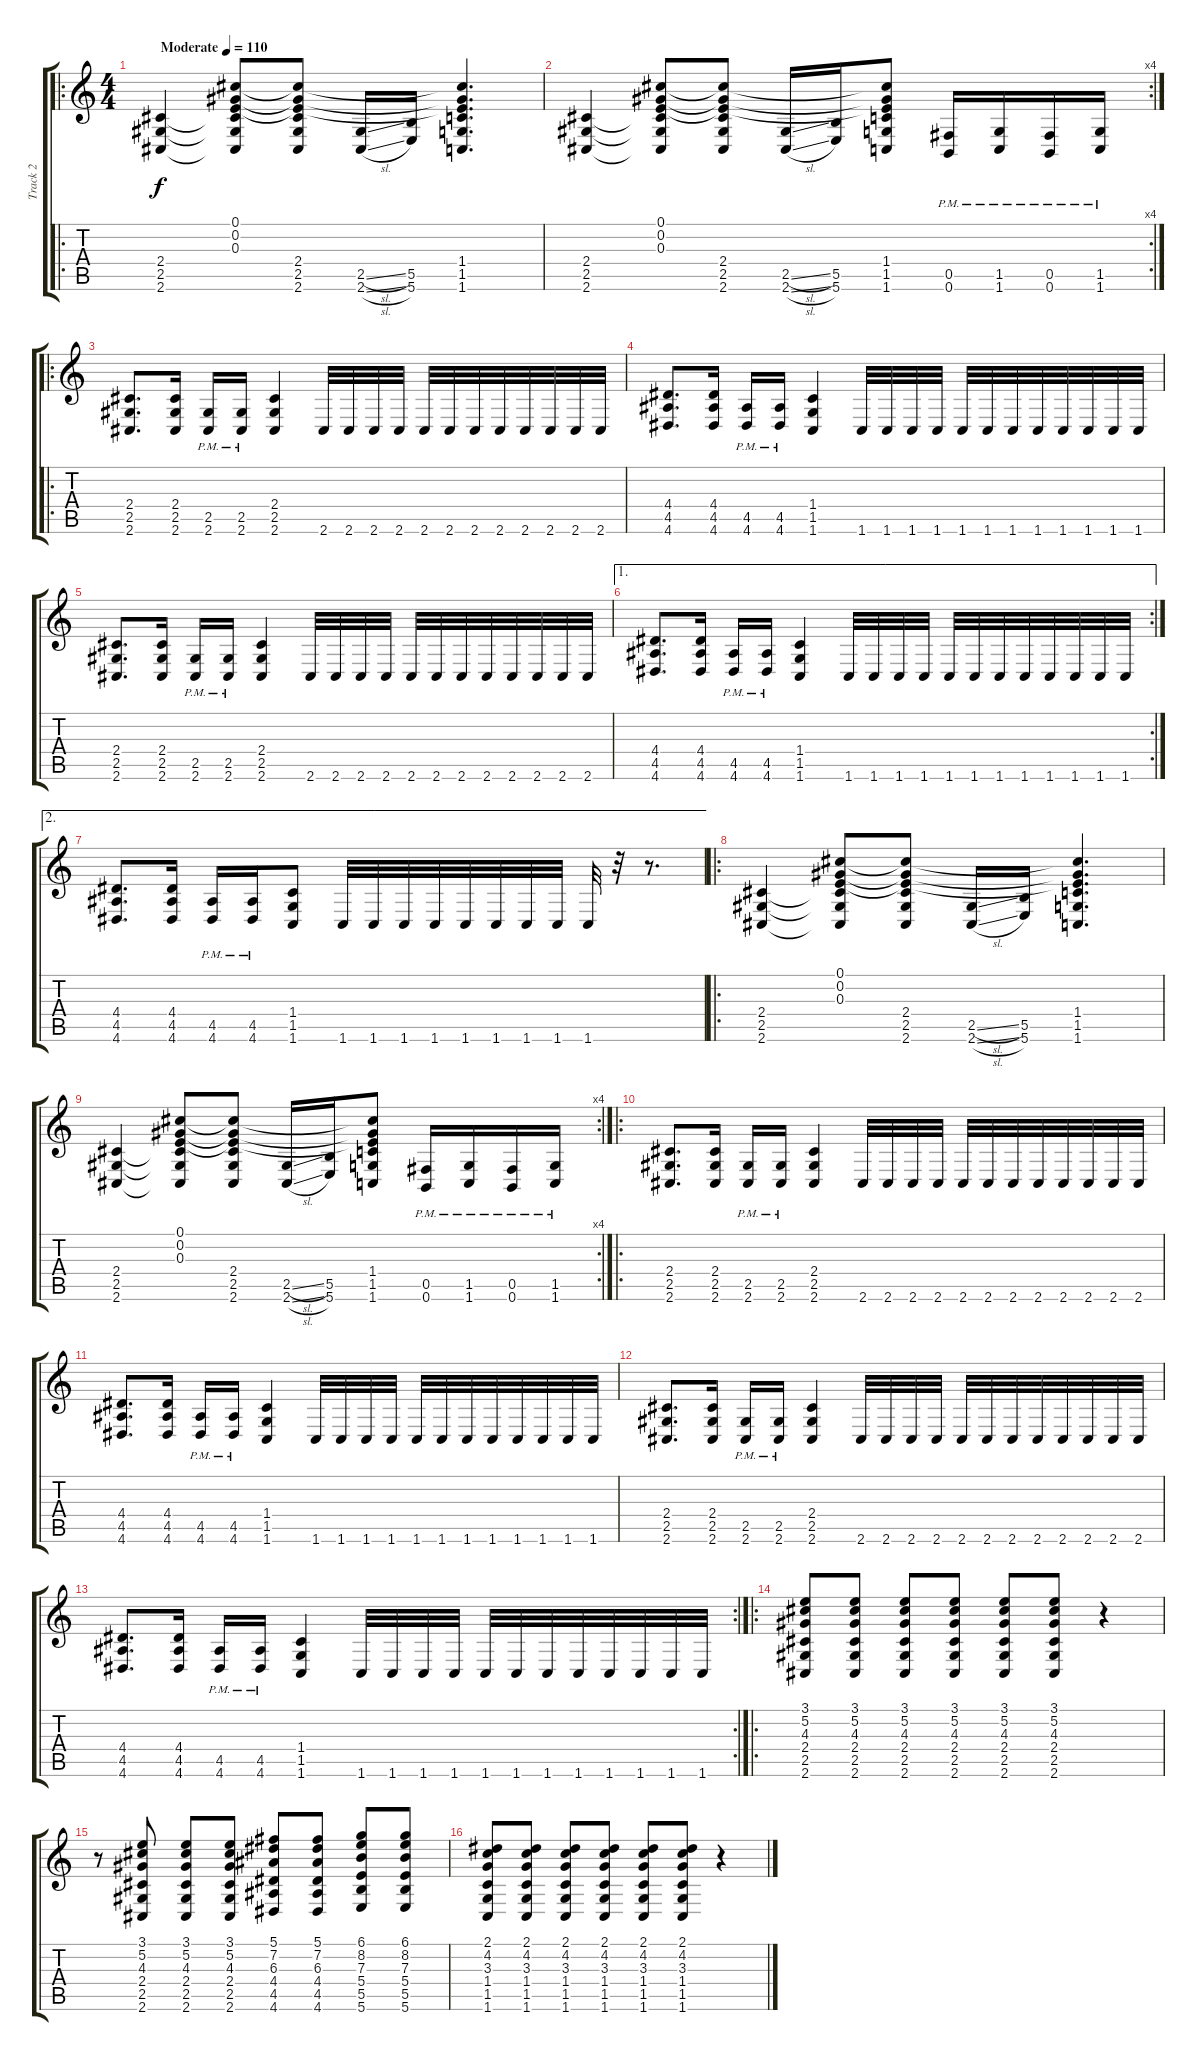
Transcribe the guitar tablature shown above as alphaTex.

\track ("Track 2" "Track 2") {instrument distortionguitar}
\staff {score tabs}
\tuning (Db4 Ab3 E3 B2 Gb2 B1) {hide}
\ro
\ts (4 4)
\tempo (110 "Moderate")
\clef g2
\ks c
(2.4 2.5 2.6).4{dy f instrument distortionguitar} (0.1 0.2 0.3 2.4{t} 2.5{t} 2.6{t}).8 (0.1{t} 0.2{t} 0.3{t} 2.4 2.5 2.6).8 (2.5{sl} 2.6{sl}).16 (5.5 5.6).16 (0.1{t} 0.2{t} 0.3{t} 1.4 1.5 1.6).4{d} |
\rc 4
(2.4 2.5 2.6).4 (0.1 0.2 0.3 2.4{t} 2.5{t} 2.6{t}).8 (0.1{t} 0.2{t} 0.3{t} 2.4 2.5 2.6).8 (2.5{sl} 2.6{sl}).16 (5.5 5.6).16 (0.1{t} 0.2{t} 0.3{t} 1.4 1.5 1.6).8 (0.5{pm} 0.6{pm}).16 (1.5{pm} 1.6{pm}).16 (0.5{pm} 0.6{pm}).16 (1.5{pm} 1.6{pm}).16 |
\ro
(2.4 2.5 2.6).8{d} (2.4 2.5 2.6).16 (2.5{pm} 2.6{pm}).16 (2.5{pm} 2.6{pm}).16 (2.4 2.5 2.6).4 2.6.32 2.6.32 2.6.32 2.6.32 2.6.32 2.6.32 2.6.32 2.6.32 2.6.32 2.6.32 2.6.32 2.6.32 |
(4.4 4.5 4.6).8{d} (4.4 4.5 4.6).16 (4.5{pm} 4.6{pm}).16 (4.5{pm} 4.6{pm}).16 (1.4 1.5 1.6).4 1.6.32 1.6.32 1.6.32 1.6.32 1.6.32 1.6.32 1.6.32 1.6.32 1.6.32 1.6.32 1.6.32 1.6.32 |
(2.4 2.5 2.6).8{d} (2.4 2.5 2.6).16 (2.5{pm} 2.6{pm}).16 (2.5{pm} 2.6{pm}).16 (2.4 2.5 2.6).4 2.6.32 2.6.32 2.6.32 2.6.32 2.6.32 2.6.32 2.6.32 2.6.32 2.6.32 2.6.32 2.6.32 2.6.32 |
\ae 1
\rc 2
(4.4 4.5 4.6).8{d} (4.4 4.5 4.6).16 (4.5{pm} 4.6{pm}).16 (4.5{pm} 4.6{pm}).16 (1.4 1.5 1.6).4 1.6.32 1.6.32 1.6.32 1.6.32 1.6.32 1.6.32 1.6.32 1.6.32 1.6.32 1.6.32 1.6.32 1.6.32 |
\ae 2
(4.4 4.5 4.6).8{d} (4.4 4.5 4.6).16 (4.5{pm} 4.6{pm}).16 (4.5{pm} 4.6{pm}).16 (1.4 1.5 1.6).8 1.6.32 1.6.32 1.6.32 1.6.32 1.6.32 1.6.32 1.6.32 1.6.32 1.6.32 r.32 r.8{d} |
\ro
(2.4 2.5 2.6).4 (0.1 0.2 0.3 2.4{t} 2.5{t} 2.6{t}).8 (0.1{t} 0.2{t} 0.3{t} 2.4 2.5 2.6).8 (2.5{sl} 2.6{sl}).16 (5.5 5.6).16 (0.1{t} 0.2{t} 0.3{t} 1.4 1.5 1.6).4{d} |
\rc 4
(2.4 2.5 2.6).4 (0.1 0.2 0.3 2.4{t} 2.5{t} 2.6{t}).8 (0.1{t} 0.2{t} 0.3{t} 2.4 2.5 2.6).8 (2.5{sl} 2.6{sl}).16 (5.5 5.6).16 (0.1{t} 0.2{t} 0.3{t} 1.4 1.5 1.6).8 (0.5{pm} 0.6{pm}).16 (1.5{pm} 1.6{pm}).16 (0.5{pm} 0.6{pm}).16 (1.5{pm} 1.6{pm}).16 |
\ro
(2.4 2.5 2.6).8{d} (2.4 2.5 2.6).16 (2.5{pm} 2.6{pm}).16 (2.5{pm} 2.6{pm}).16 (2.4 2.5 2.6).4 2.6.32 2.6.32 2.6.32 2.6.32 2.6.32 2.6.32 2.6.32 2.6.32 2.6.32 2.6.32 2.6.32 2.6.32 |
(4.4 4.5 4.6).8{d} (4.4 4.5 4.6).16 (4.5{pm} 4.6{pm}).16 (4.5{pm} 4.6{pm}).16 (1.4 1.5 1.6).4 1.6.32 1.6.32 1.6.32 1.6.32 1.6.32 1.6.32 1.6.32 1.6.32 1.6.32 1.6.32 1.6.32 1.6.32 |
(2.4 2.5 2.6).8{d} (2.4 2.5 2.6).16 (2.5{pm} 2.6{pm}).16 (2.5{pm} 2.6{pm}).16 (2.4 2.5 2.6).4 2.6.32 2.6.32 2.6.32 2.6.32 2.6.32 2.6.32 2.6.32 2.6.32 2.6.32 2.6.32 2.6.32 2.6.32 |
\rc 2
(4.4 4.5 4.6).8{d} (4.4 4.5 4.6).16 (4.5{pm} 4.6{pm}).16 (4.5{pm} 4.6{pm}).16 (1.4 1.5 1.6).4 1.6.32 1.6.32 1.6.32 1.6.32 1.6.32 1.6.32 1.6.32 1.6.32 1.6.32 1.6.32 1.6.32 1.6.32 |
\ro
(3.1 5.2 4.3 2.4 2.5 2.6).8 (3.1 5.2 4.3 2.4 2.5 2.6).8 (3.1 5.2 4.3 2.4 2.5 2.6).8 (3.1 5.2 4.3 2.4 2.5 2.6).8 (3.1 5.2 4.3 2.4 2.5 2.6).8 (3.1 5.2 4.3 2.4 2.5 2.6).8 r.4 |
r.8 (3.1 5.2 4.3 2.4 2.5 2.6).8 (3.1 5.2 4.3 2.4 2.5 2.6).8 (3.1 5.2 4.3 2.4 2.5 2.6).8 (5.1 7.2 6.3 4.4 4.5 4.6).8 (5.1 7.2 6.3 4.4 4.5 4.6).8 (6.1 8.2 7.3 5.4 5.5 5.6).8 (6.1 8.2 7.3 5.4 5.5 5.6).8 |
(2.1 4.2 3.3 1.4 1.5 1.6).8 (2.1 4.2 3.3 1.4 1.5 1.6).8 (2.1 4.2 3.3 1.4 1.5 1.6).8 (2.1 4.2 3.3 1.4 1.5 1.6).8 (2.1 4.2 3.3 1.4 1.5 1.6).8 (2.1 4.2 3.3 1.4 1.5 1.6).8 r.4
